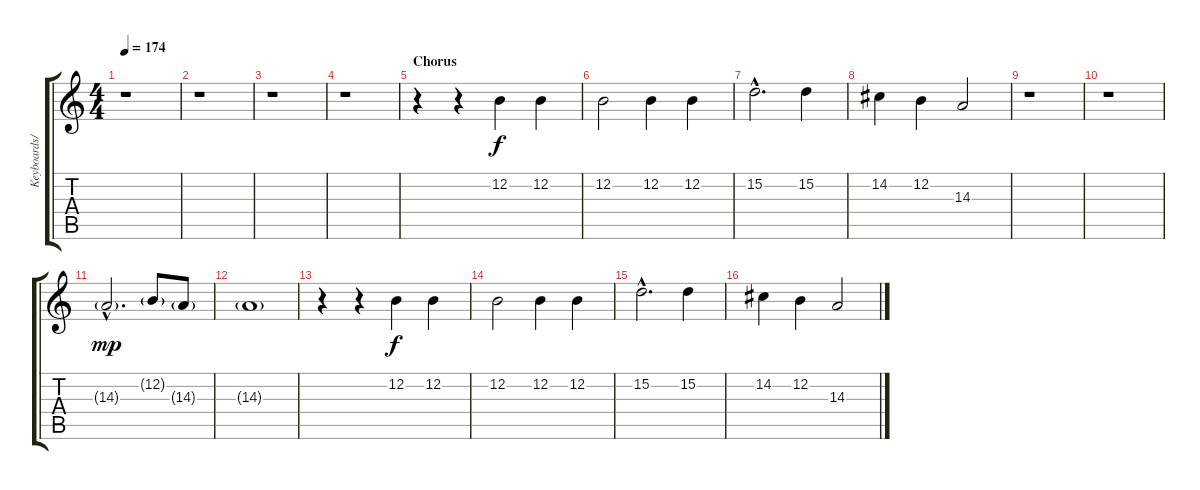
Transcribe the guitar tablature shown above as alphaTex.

\track ("Keyboards/Livia" "Keyboards/") {instrument drawbarorgan}
\staff {score tabs}
\tuning (E4 B3 G3 D3 A2 E2) {hide}
\ts (4 4)
\tempo 174
\clef g2
\ks c
r.1{dy f} |
r.1 |
r.1 |
r.1 |
\section ("" "Chorus")
r.4{instrument choiraahs} r.4 12.2.4 12.2.4 |
12.2.2 12.2.4 12.2.4 |
15.2{hac}.2{d} 15.2.4 |
14.2.4 12.2.4 14.3.2 |
r.1 |
r.1 |
14.3{g hac}.2{d dy mp} 12.2{g}.8 14.3{g}.8 |
14.3{g}.1 |
r.4{instrument choiraahs} r.4 12.2.4{dy f} 12.2.4 |
12.2.2 12.2.4 12.2.4 |
15.2{hac}.2{d} 15.2.4 |
14.2.4 12.2.4 14.3.2
